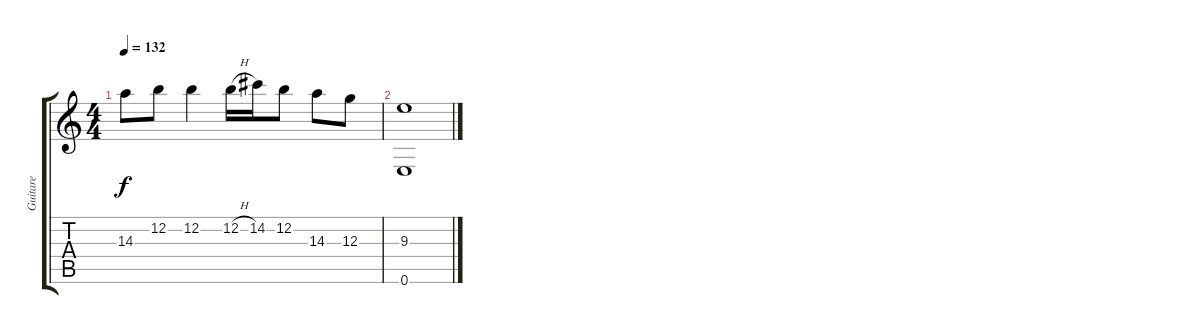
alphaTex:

\track ("Guitare" "Guitare") {instrument distortionguitar}
\staff {score tabs}
\tuning (E4 B3 G3 D3 A2 E2) {hide}
\ts (4 4)
\tempo 132
\clef g2
\ks c
14.3{t}.8{dy f} 12.2.8 12.2.4 12.2{h}.16 14.2.16 12.2.8 14.3.8 12.3.8 |
(9.3 0.6).1
